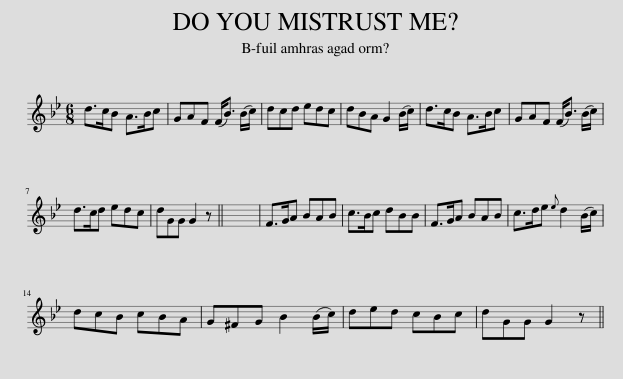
X:1
L:1/8
M:6/8
I:linebreak $
K:Gmin
V:1 treble
V:1
 d>cB A>Bc | GAF (F<B) (B/c/) | dcd edc | dBA G2 (B/c/) | d>cB A>Bc | %5
 GAF (F<B) (B/c/) |$ d>cd edc | dGG G2 z || x6 | F>GA BAB | %10
 c>Bc dBB | F>GA BAB | c>de{e} d2 (B/c/) |$ dcB cBA | G^FG B2 (B/c/) | %15
 ded cBc | dGG G2 z || %17
